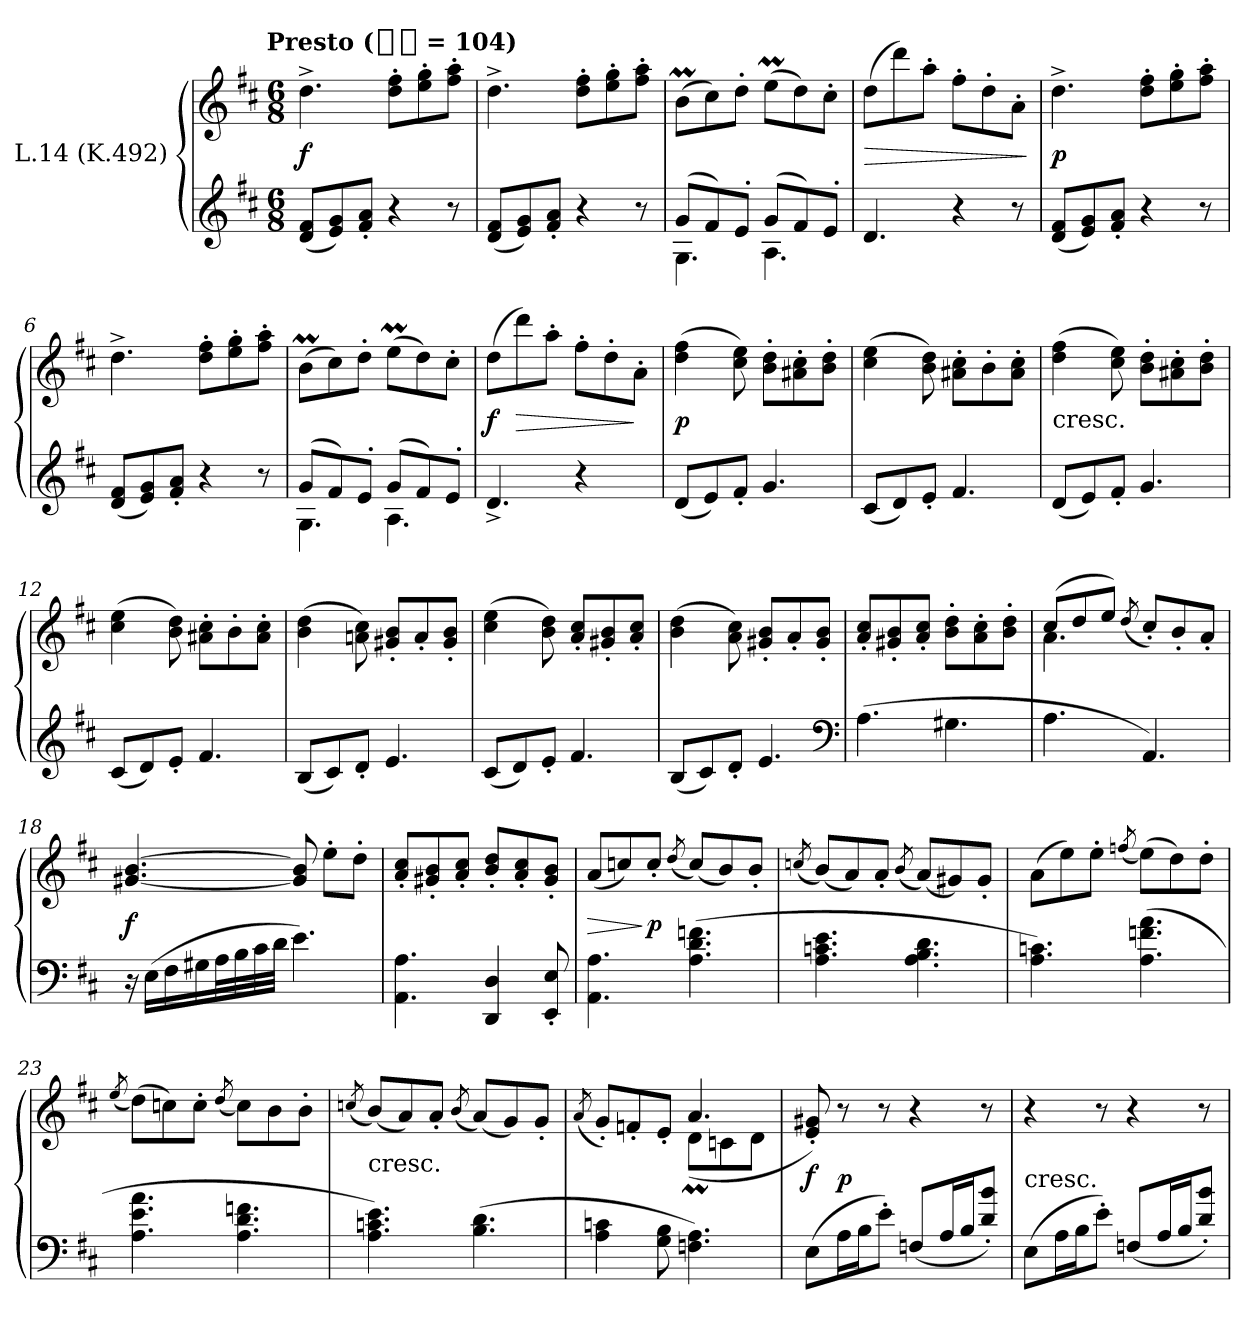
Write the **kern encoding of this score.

**kern	**kern	**dynam
*part1	*part1	*part1
*staff2	*staff1	*staff1/2
*I"L.14 (K.492)	*	*
*clefG2	*clefG2	*
*k[f#c#]	*k[f#c#]	*
*D:	*D:	*
!!LO:TX:omd:t=Presto ([quarter-dot] = 104)
*M6/8	*M6/8	*
*MM156	*MM156	*
=1	=1	=1
(8d 8f#L	4.dd^	f
8e 8g)	.	.
8f#' 8a'J	.	.
4r	8dd' 8ff#'L	.
.	8ee' 8gg'	.
8r	8ff#' 8aa'J	.
=2	=2	=2
(8d 8f#L	4.dd^	.
8e 8g)	.	.
8f#' 8a'J	.	.
4r	8dd' 8ff#'L	.
.	8ee' 8gg'	.
8r	8ff#' 8aa'J	.
=3	=3	=3
*^	*	*
(8gL	4.G	(8bML	.
8f#)	.	8cc#)	.
8e'J	.	8dd'J	.
(8gL	4.A	(8eeML	.
8f#)	.	8dd)	.
8e'J	.	8cc#'J	.
*v	*v	*	*
=4	=4	=4
4.d	(8ddL	>
.	8ddd)	.
.	8aa'J	.
4r	8ff#'L	.
.	8dd'	.
8r	8a'J	.
.	.	]
=5	=5	=5
(8d 8f#L	4.dd^	p
8e 8g)	.	.
8f#' 8a'J	.	.
4r	8dd' 8ff#'L	.
.	8ee' 8gg'	.
8r	8ff#' 8aa'J	.
!!LO:LB:g=z
=6	=6	=6
(8d 8f#L	4.dd^	.
8e 8g)	.	.
8f#' 8a'J	.	.
4r	8dd' 8ff#'L	.
.	8ee' 8gg'	.
8r	8ff#' 8aa'J	.
=7	=7	=7
*^	*	*
(8gL	4.G	(8bML	.
8f#)	.	8cc#)	.
8e'J	.	8dd'J	.
(8gL	4.A	(8eeML	.
8f#)	.	8dd)	.
8e'J	.	8cc#'J	.
*v	*v	*	*
=8	=8	=8
4.d^	(8ddL	f
.	8ddd)	>
.	8aa'J	.
4r	8ff#'\L	.
.	8dd'\	.
8ryy	8a'/J	]
=9	=9	=9
(8dL	(4dd 4ff#	p
8e)	.	.
8f#'J	8cc# 8ee)	.
4.g	8b' 8dd'L	.
.	8a#X' 8cc#'	.
.	8b' 8dd'J	.
=10	=10	=10
(8c#L	(4cc# 4ee	.
8d)	.	.
8e'J	8b 8dd)	.
4.f#	8a#X' 8cc#'L	.
.	8b'	.
.	8a#' 8cc#'J	.
=11	=11	=11
!	!LO:TX:c:t=cresc.	!
(8dL	(4dd 4ff#	.
8e)	.	.
8f#'J	8cc# 8ee)	.
4.g	8b' 8dd'L	.
.	8a#X' 8cc#'	.
.	8b' 8dd'J	.
!!LO:LB:g=z
=12	=12	=12
(8c#L	(4cc# 4ee	.
8d)	.	.
8e'J	8b 8dd)	.
4.f#	8a#X' 8cc#'L	.
.	8b'	.
.	8a#' 8cc#'J	.
=13	=13	=13
(8BL	(4b 4dd	.
8c#)	.	.
8d'J	8an 8cc#)	.
4.e	8g#X' 8b'L	.
.	8a'	.
.	8g#' 8b'J	.
=14	=14	=14
(8c#L	(4cc# 4ee	.
8d)	.	.
8e'J	8b 8dd)	.
4.f#	8a' 8cc#'L	.
.	8g#X' 8b'	.
.	8a' 8cc#'J	.
=15	=15	=15
(8BL	(4b 4dd	.
8c#)	.	.
8d'J	8a 8cc#)	.
4.e	8g#X' 8b'L	.
.	8a'	.
.	8g#' 8b'J	.
*clefF4	*	*
=16	=16	=16
(>4.A	8a' 8cc#'L	.
.	8g#X' 8b'	.
.	8a' 8cc#'J	.
4.G#X	8b' 8dd'L	.
.	8a' 8cc#'	.
.	8b' 8dd'J	.
!!LO:LB:g=z
=17	=17	=17
*	*^	*
4.A	(8cc#L	4.a	.
.	8dd	.	.
.	8eeJ)	.	.
.	(8qdd	.	.
4.AA)	8cc#'/L)	4.ryy	.
.	8b'/	.	.
.	8a'/J	.	.
*	*v	*v	*
=18	=18	=18
16r	[4.g#X [4.b	f
(16ELL	.	.
16F#	.	.
16G#X	.	.
32AL	.	.
32B	.	.
32c#	.	.
32dJJJ	.	.
4.e)	8g#] 8b]	.
.	8ee'L	.
.	8dd'J	.
=19	=19	=19
4.AA 4.A	8a' 8cc#'L	.
.	8g#X' 8b'	.
.	8a' 8cc#'J	.
4DD 4D	8b'/ 8dd'/L	.
.	8a'/ 8cc#'/	.
8EE' 8E'	8g#'/ 8b'/J	.
=20	=20	=20
4.AA 4.A	(8a/L	>
.	8ccn/)	.
.	8cc'/J	] p
.	(8qdd	.
(4.A 4.d 4.fn	(8cc/L)	.
.	8b/)	.
.	8b'/J	.
=21	=21	=21
.	(8qccn	.
4.A 4.cn 4.e	(8bL)	.
.	8a)	.
.	8a'J	.
.	(8qb	.
4.A 4.B 4.d	(8aL)	.
.	8g#X)	.
.	8g#'J	.
!!LO:LB:g=z
=22	=22	=22
4.A 4.cn)	(8aL	.
.	8ee)	.
.	8ee'J	.
.	(8qffn	.
(4.A 4.fn 4.a	(8eeL)	.
.	8dd)	.
.	8dd'J	.
=23	=23	=23
.	(8qee	.
4.A 4.e 4.a	(8ddL)	.
.	8ccn)	.
.	8cc'J	.
.	(8qdd	.
4.A 4.d 4.fn	8ccL)	.
.	8b	.
.	8b'J	.
=24	=24	=24
.	(8qccn	.
!	!LO:TX:c:t=cresc.	!
4.A 4.cn 4.e)	(8bL)	.
.	8a)	.
.	8a'J	.
.	(8qb	.
(4.B 4.d	(8aL)	.
.	8g)	.
.	8g'J	.
=25	=25	=25
.	(8qa	.
*	*^	*
4A 4cn	8g'L)	4.ryy	.
.	8fn'	.	.
8G 8B	8e'J	.	.
4.Fn 4.A)	4.a	(8dML	.
.	.	8cn	.
.	.	8dJ	.
*	*v	*v	*
=26	=26	=26
(8EL	8e' 8g#X')	f
16AL	8r	p
16BJ	.	.
8e'J)	8r	.
(<8Fn/L	4r	.
16A/L	.	.
16B/J	.	.
8d'\ 8b'\J)	8r	.
!!LO:LB:g=z
=27	=27	=27
!	!LO:TX:c:t=cresc.	!
(8EL	4r	.
16AL	.	.
16BJ	.	.
8e'J)	8r	.
(<8Fn/L	4r	.
16A/L	.	.
16B/J	.	.
8d'\ 8b'\J)	8r	.
=	=	=
*-	*-	*-
